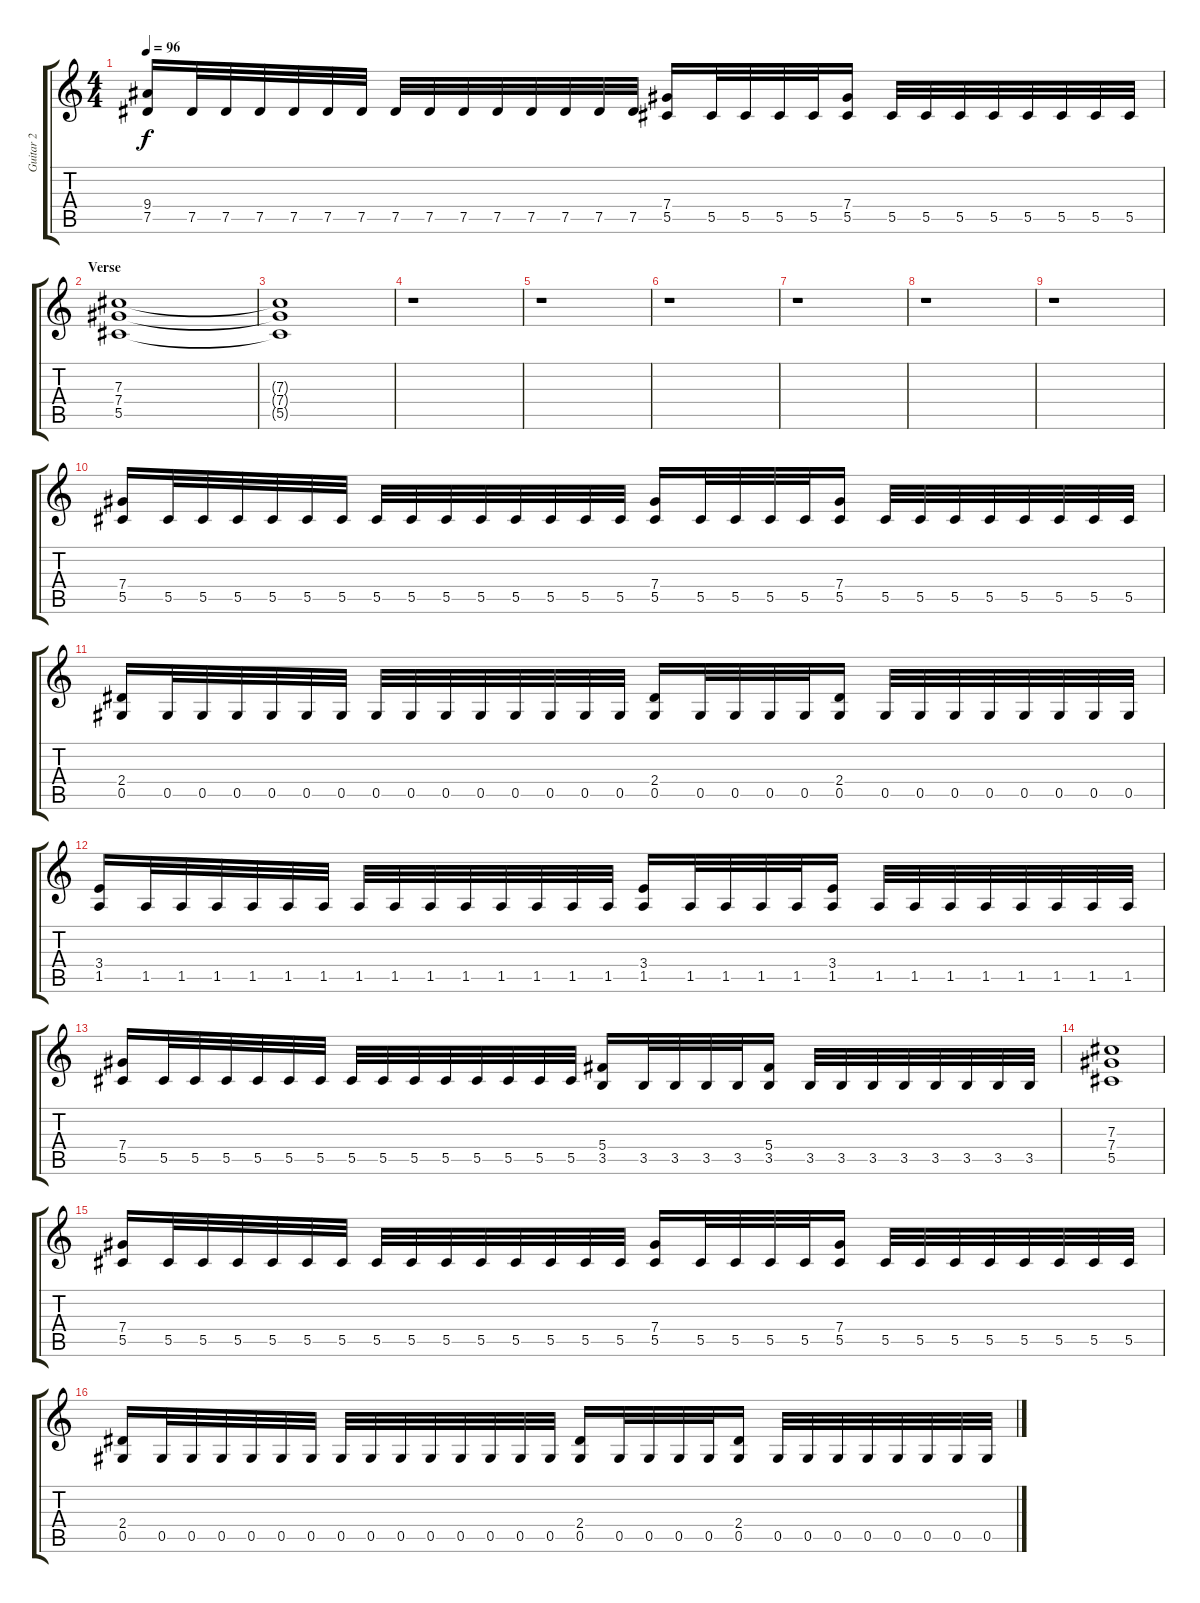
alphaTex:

\track ("Guitar 2" "Guitar 2") {instrument distortionguitar}
\staff {score tabs}
\tuning (Eb4 Bb3 Gb3 Db3 Ab2 Eb2) {hide}
\ts (4 4)
\tempo 96
\clef g2
\ks c
(9.4 7.5).16{dy f} 7.5.32 7.5.32 7.5.32 7.5.32 7.5.32 7.5.32 7.5.32 7.5.32 7.5.32 7.5.32 7.5.32 7.5.32 7.5.32 7.5.32 (7.4 5.5).16 5.5.32 5.5.32 5.5.32 5.5.32 (7.4 5.5).16 5.5.32 5.5.32 5.5.32 5.5.32 5.5.32 5.5.32 5.5.32 5.5.32 |
\section ("" "Verse")
(7.3 7.4 5.5).1{volume 0} |
(7.3{t} 7.4{t} 5.5{t}).1 |
r.1 |
r.1 |
r.1 |
r.1 |
r.1 |
r.1 |
\section ("" "")
(7.4 5.5).16{volume 14} 5.5.32 5.5.32 5.5.32 5.5.32 5.5.32 5.5.32 5.5.32 5.5.32 5.5.32 5.5.32 5.5.32 5.5.32 5.5.32 5.5.32 (7.4 5.5).16 5.5.32 5.5.32 5.5.32 5.5.32 (7.4 5.5).16 5.5.32 5.5.32 5.5.32 5.5.32 5.5.32 5.5.32 5.5.32 5.5.32 |
(2.4 0.5).16 0.5.32 0.5.32 0.5.32 0.5.32 0.5.32 0.5.32 0.5.32 0.5.32 0.5.32 0.5.32 0.5.32 0.5.32 0.5.32 0.5.32 (2.4 0.5).16 0.5.32 0.5.32 0.5.32 0.5.32 (2.4 0.5).16 0.5.32 0.5.32 0.5.32 0.5.32 0.5.32 0.5.32 0.5.32 0.5.32 |
(3.4 1.5).16 1.5.32 1.5.32 1.5.32 1.5.32 1.5.32 1.5.32 1.5.32 1.5.32 1.5.32 1.5.32 1.5.32 1.5.32 1.5.32 1.5.32 (3.4 1.5).16 1.5.32 1.5.32 1.5.32 1.5.32 (3.4 1.5).16 1.5.32 1.5.32 1.5.32 1.5.32 1.5.32 1.5.32 1.5.32 1.5.32 |
(7.4 5.5).16 5.5.32 5.5.32 5.5.32 5.5.32 5.5.32 5.5.32 5.5.32 5.5.32 5.5.32 5.5.32 5.5.32 5.5.32 5.5.32 5.5.32 (5.4 3.5).16 3.5.32 3.5.32 3.5.32 3.5.32 (5.4 3.5).16 3.5.32 3.5.32 3.5.32 3.5.32 3.5.32 3.5.32 3.5.32 3.5.32 |
(7.3 7.4 5.5).1 |
(7.4 5.5).16 5.5.32 5.5.32 5.5.32 5.5.32 5.5.32 5.5.32 5.5.32 5.5.32 5.5.32 5.5.32 5.5.32 5.5.32 5.5.32 5.5.32 (7.4 5.5).16 5.5.32 5.5.32 5.5.32 5.5.32 (7.4 5.5).16 5.5.32 5.5.32 5.5.32 5.5.32 5.5.32 5.5.32 5.5.32 5.5.32 |
(2.4 0.5).16 0.5.32 0.5.32 0.5.32 0.5.32 0.5.32 0.5.32 0.5.32 0.5.32 0.5.32 0.5.32 0.5.32 0.5.32 0.5.32 0.5.32 (2.4 0.5).16 0.5.32 0.5.32 0.5.32 0.5.32 (2.4 0.5).16 0.5.32 0.5.32 0.5.32 0.5.32 0.5.32 0.5.32 0.5.32 0.5.32
